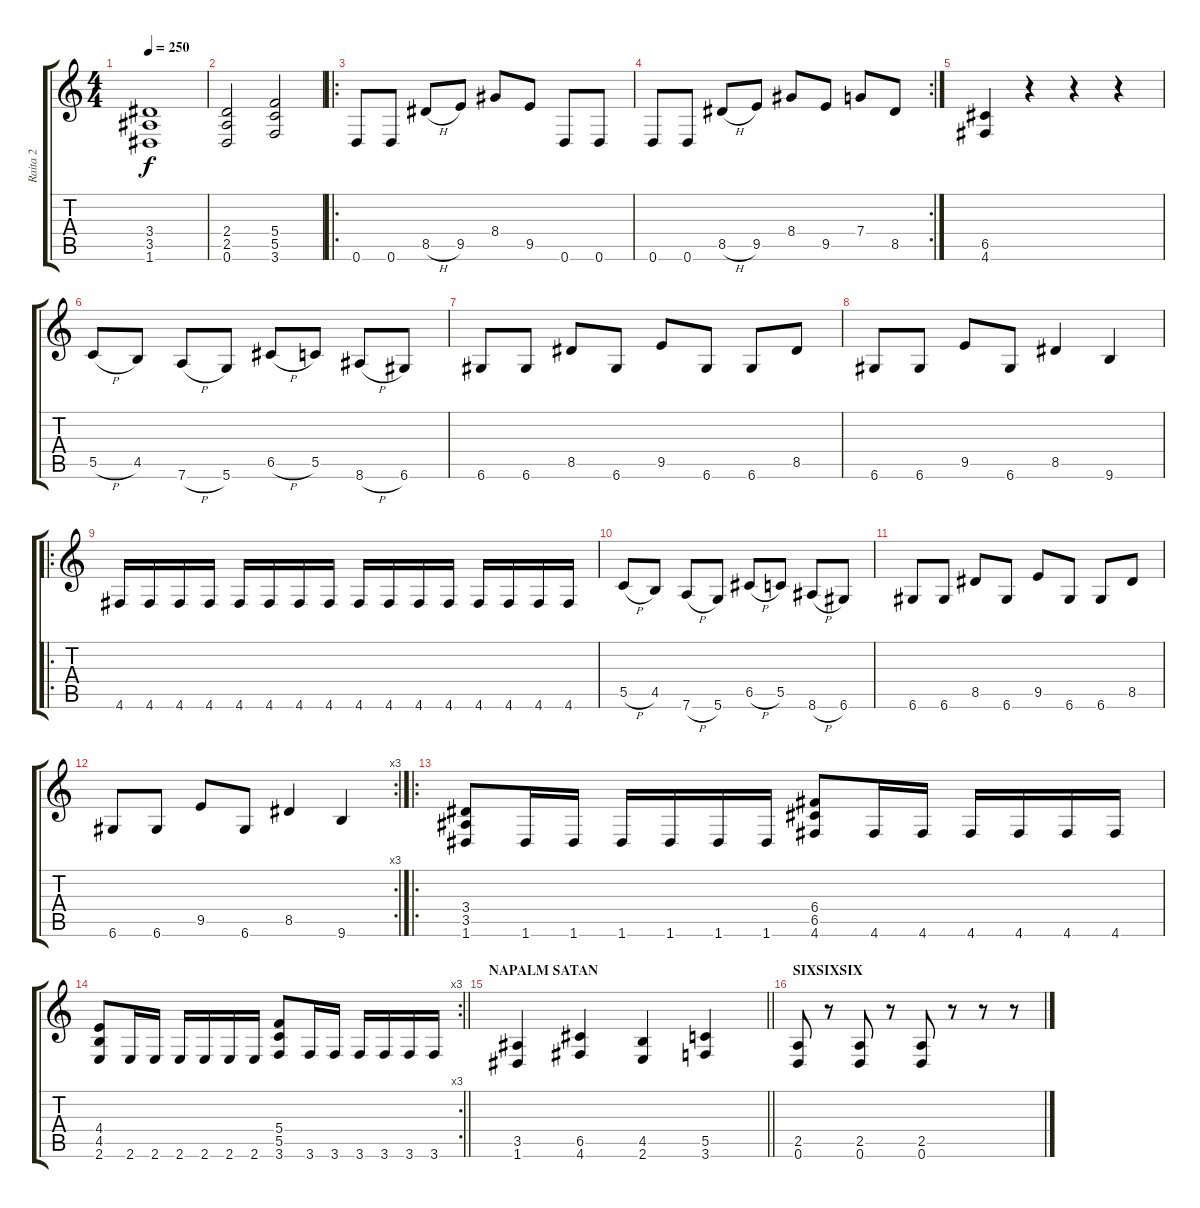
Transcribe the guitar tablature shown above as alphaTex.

\track ("Raita 2" "Raita 2") {instrument distortionguitar}
\staff {score tabs}
\tuning (D4 A3 F3 C3 G2 D2) {hide}
\ts (4 4)
\tempo 250
\clef g2
\ks c
(3.4 3.5 1.6).1{dy f} |
(2.4 2.5 0.6).2 (5.4 5.5 3.6).2 |
\ro
0.6.8 0.6.8 8.5{h}.8 9.5.8 8.4.8 9.5.8 0.6.8 0.6.8 |
\rc 2
0.6.8 0.6.8 8.5{h}.8 9.5.8 8.4.8 9.5.8 7.4.8 8.5.8 |
(6.5 4.6).4 r.4 r.4 r.4 |
5.5{h}.8 4.5.8 7.6{h}.8 5.6.8 6.5{h}.8 5.5.8 8.6{h}.8 6.6.8 |
6.6.8 6.6.8 8.5.8 6.6.8 9.5.8 6.6.8 6.6.8 8.5.8 |
6.6.8 6.6.8 9.5.8 6.6.8 8.5.4 9.6.4 |
\ro
4.6.16 4.6.16 4.6.16 4.6.16 4.6.16 4.6.16 4.6.16 4.6.16 4.6.16 4.6.16 4.6.16 4.6.16 4.6.16 4.6.16 4.6.16 4.6.16 |
5.5{h}.8 4.5.8 7.6{h}.8 5.6.8 6.5{h}.8 5.5.8 8.6{h}.8 6.6.8 |
6.6.8 6.6.8 8.5.8 6.6.8 9.5.8 6.6.8 6.6.8 8.5.8 |
\rc 3
6.6.8 6.6.8 9.5.8 6.6.8 8.5.4 9.6.4 |
\ro
(3.4 3.5 1.6).8 1.6.16 1.6.16 1.6.16 1.6.16 1.6.16 1.6.16 (6.4 6.5 4.6).8 4.6.16 4.6.16 4.6.16 4.6.16 4.6.16 4.6.16 |
\rc 3
\barLineRight lightlight
(4.4 4.5 2.6).8 2.6.16 2.6.16 2.6.16 2.6.16 2.6.16 2.6.16 (5.4 5.5 3.6).8 3.6.16 3.6.16 3.6.16 3.6.16 3.6.16 3.6.16 |
\section ("" "NAPALM SATAN")
\barLineRight lightlight
(3.5 1.6).4 (6.5 4.6).4 (4.5 2.6).4 (5.5 3.6).4 |
\section ("" "SIXSIXSIX")
(2.5 0.6).8 r.8 (2.5 0.6).8 r.8 (2.5 0.6).8 r.8 r.8 r.8
